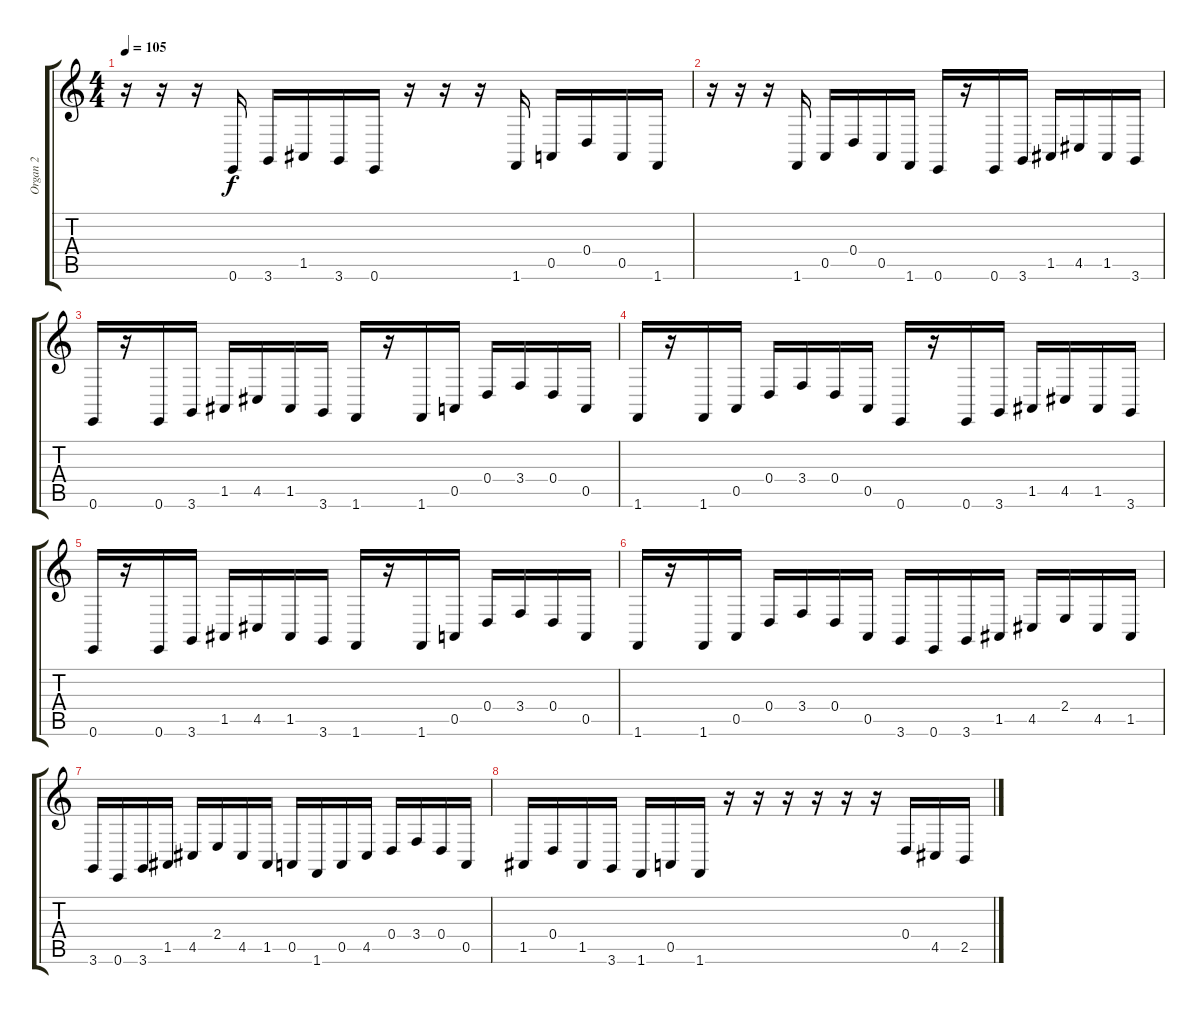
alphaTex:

\track ("Organ 2" "Organ 2") {instrument cello}
\staff {score tabs}
\tuning (E4 B3 G3 D3 A2 E2) {hide}
\ts (4 4)
\tempo 105
\clef g2
\ks c
r.16{dy f} r.16 r.16 0.6.16 3.6.16 1.5.16 3.6.16 0.6.16 r.16 r.16 r.16 1.6.16 0.5.16 0.4.16 0.5.16 1.6.16 |
r.16 r.16 r.16 1.6.16 0.5.16 0.4.16 0.5.16 1.6.16 0.6.16 r.16 0.6.16 3.6.16 1.5.16 4.5.16 1.5.16 3.6.16 |
0.6.16 r.16 0.6.16 3.6.16 1.5.16 4.5.16 1.5.16 3.6.16 1.6.16 r.16 1.6.16 0.5.16 0.4.16 3.4.16 0.4.16 0.5.16 |
1.6.16 r.16 1.6.16 0.5.16 0.4.16 3.4.16 0.4.16 0.5.16 0.6.16 r.16 0.6.16 3.6.16 1.5.16 4.5.16 1.5.16 3.6.16 |
0.6.16 r.16 0.6.16 3.6.16 1.5.16 4.5.16 1.5.16 3.6.16 1.6.16 r.16 1.6.16 0.5.16 0.4.16 3.4.16 0.4.16 0.5.16 |
1.6.16 r.16 1.6.16 0.5.16 0.4.16 3.4.16 0.4.16 0.5.16 3.6.16 0.6.16 3.6.16 1.5.16 4.5.16 2.4.16 4.5.16 1.5.16 |
3.6.16 0.6.16 3.6.16 1.5.16 4.5.16 2.4.16 4.5.16 1.5.16 0.5.16 1.6.16 0.5.16 4.5.16 0.4.16 3.4.16 0.4.16 0.5.16 |
1.5.16 0.4.16 1.5.16 3.6.16 1.6.16 0.5.16 1.6.16 r.16 r.16 r.16 r.16 r.16 r.16 0.4.16 4.5.16 2.5.16
